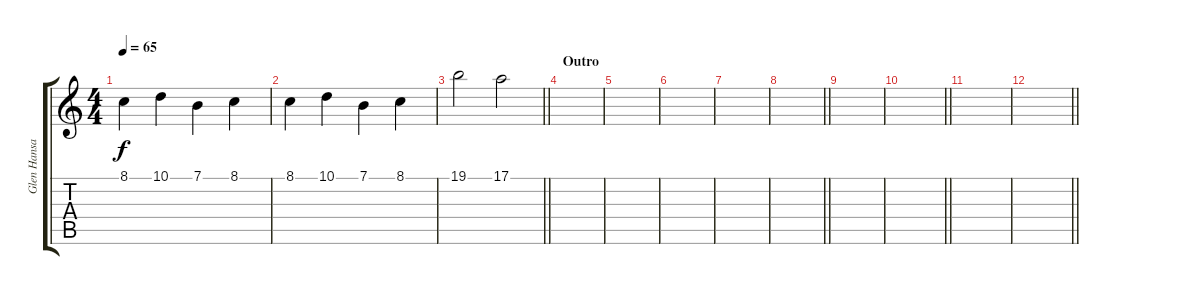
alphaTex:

\track ("Glen Hansard" "Glen Hansa") {instrument whistle}
\staff {score tabs}
\tuning (E4 B3 G3 D3 A2 E2) {hide}
\ts (4 4)
\tempo 65
\clef g2
\ks c
8.1.4{dy f} 10.1.4 7.1.4 8.1.4 |
8.1.4 10.1.4 7.1.4 8.1.4 |
\barLineRight lightlight
19.1.2 17.1.2 |
\section ("" "Outro")
|
|
|
|
\barLineRight lightlight
|
\section ("" "")
|
\barLineRight lightlight
|
|
\barLineRight lightlight
